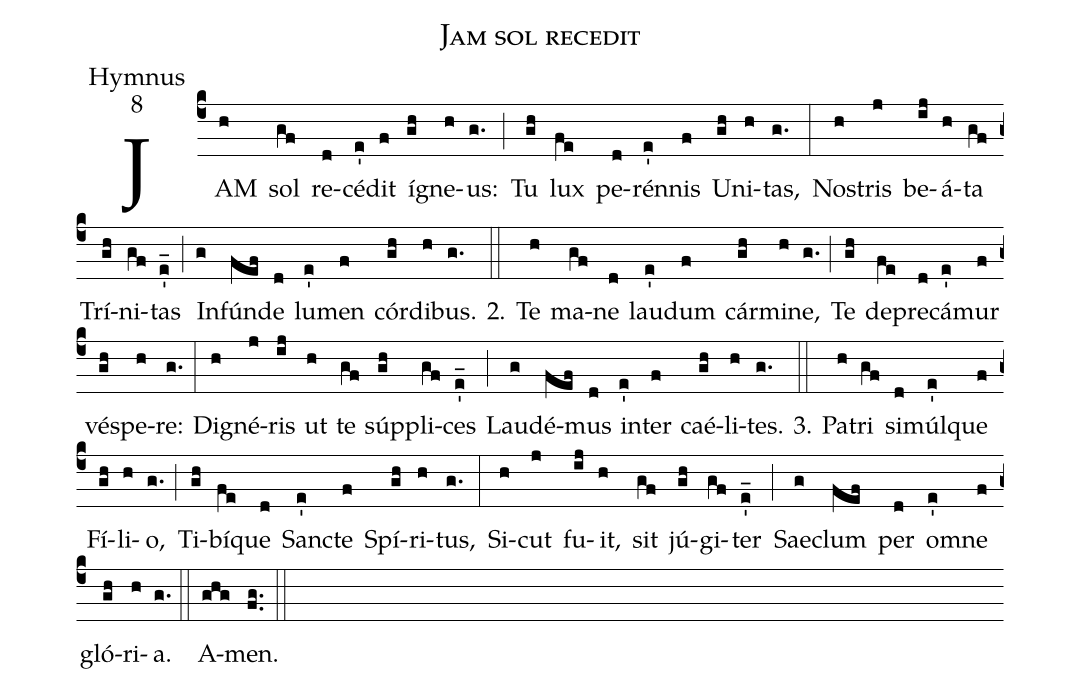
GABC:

name:Jam sol recedit;
office-part:Hymnus;
mode:8;
%%
(c4) JAM(h) sol(gf) re(d)cé(e')dit(f) í(gh)gne(h)us:(g.) (;) Tu(gh) lux(fe) pe(d)rén(e')nis(f) U(gh)ni(h)tas,(g.) (:) No(h)stris(j) be(ij)á(h)ta(gf) Trí(gh)ni(gf)tas(e'_) (;) In(g)fún(fef)de(d) lu(e')men(f) cór(gh)di(h)bus.(g.) 2.(::) Te(h) ma(gf)ne(d) lau(e')dum(f) cár(gh)mi(h)ne,(g.) (;) Te(gh) de(fe)pre(d)cá(e')mur(f) vé(gh)spe(h)re:(g.) (:) Di(h)gné(j)ris(ij) ut(h) te(gf) súp(gh)pli(gf)ces(e'_) (;) Lau(g)dé(fef)mus(d) in(e')ter(f) caé(gh)li(h)tes.(g.) 3.(::) Pa(h)tri(gf) si(d)múl(e')que(f) Fí(gh)li(h)o,(g.) (;) Ti(gh)bí(fe)que(d) San(e')cte(f) Spí(gh)ri(h)tus,(g.) (:) Si(h)cut(j) fu(ij)it,(h) sit(gf) jú(gh)gi(gf)ter(e'_) (;) Sae(g)clum(fef) per(d) o(e')mne(f) gló(gh)ri(h)a.(g.) (::) A(ghg)men.(fg..) (::)
